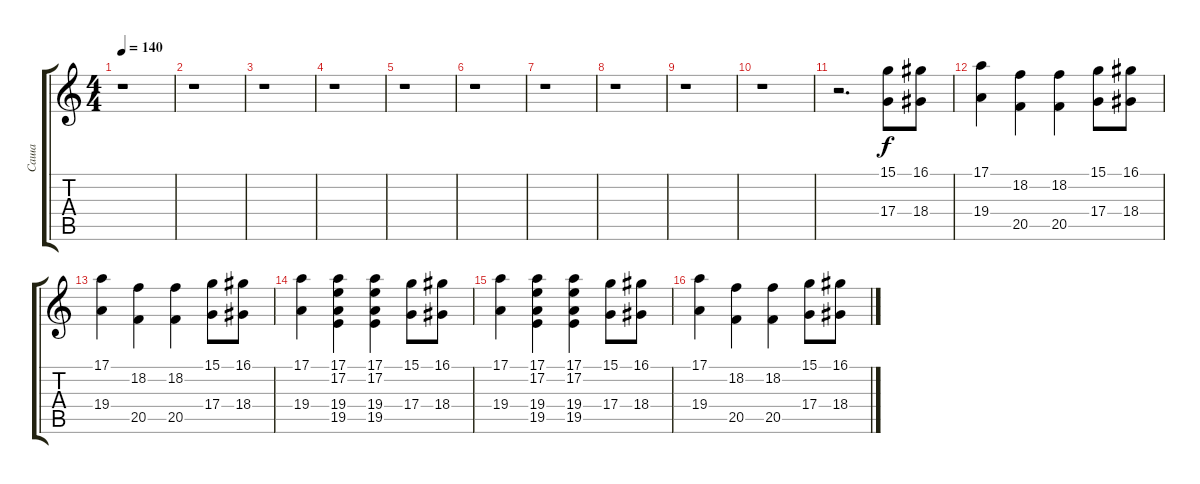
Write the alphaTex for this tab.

\track ("Саша" "Саша") {instrument lead2sawtooth}
\staff {score tabs}
\tuning (E4 B3 G3 D3 A2 E2) {hide}
\ts (4 4)
\tempo 140
\clef g2
\ks c
r.1{dy f} |
r.1 |
r.1 |
r.1 |
r.1 |
r.1 |
r.1 |
r.1 |
r.1 |
r.1 |
r.2{d} (15.1 17.4).8 (16.1 18.4).8 |
(17.1 19.4).4 (18.2 20.5).4 (18.2 20.5).4 (15.1 17.4).8 (16.1 18.4).8 |
(17.1 19.4).4 (18.2 20.5).4 (18.2 20.5).4 (15.1 17.4).8 (16.1 18.4).8 |
(17.1 19.4).4 (17.1 17.2 19.4 19.5).4 (17.1 17.2 19.4 19.5).4 (15.1 17.4).8 (16.1 18.4).8 |
(17.1 19.4).4 (17.1 17.2 19.4 19.5).4 (17.1 17.2 19.4 19.5).4 (15.1 17.4).8 (16.1 18.4).8 |
(17.1 19.4).4 (18.2 20.5).4 (18.2 20.5).4 (15.1 17.4).8 (16.1 18.4).8
